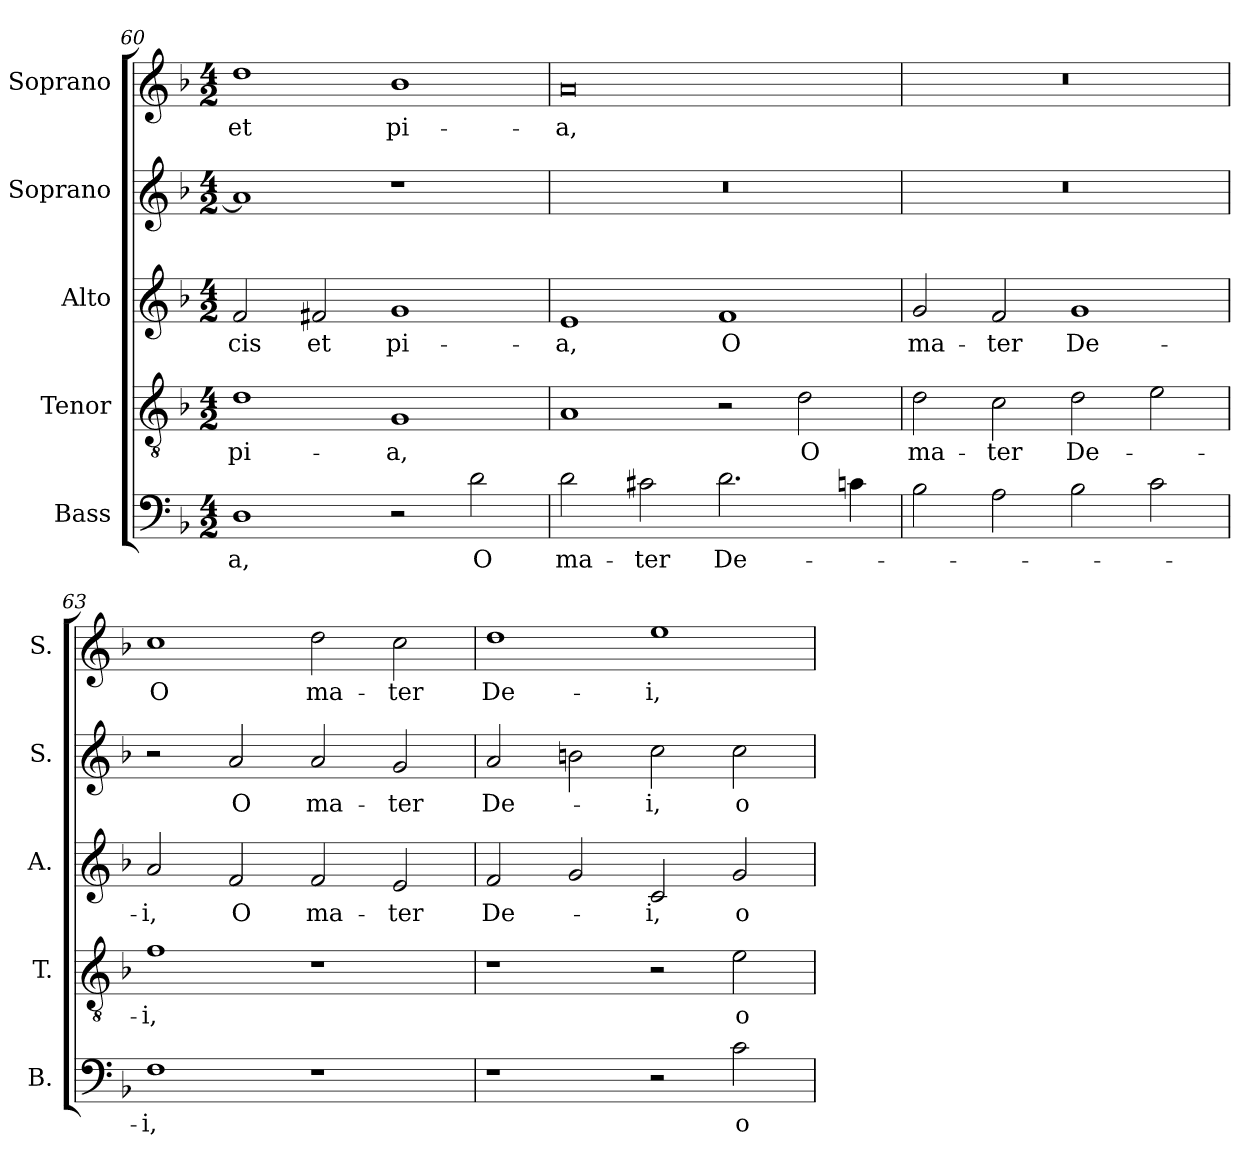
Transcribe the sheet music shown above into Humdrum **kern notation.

**kern	**text	**kern	**text	**kern	**text	**kern	**text	**kern	**text
*part5	*part5	*part4	*part4	*part3	*part3	*part2	*part2	*part1	*part1
*staff5	*staff5	*staff4	*staff4	*staff3	*staff3	*staff2	*staff2	*staff1	*staff1
*I"Bass	*	*I"Tenor	*	*I"Alto	*	*I"Soprano	*	*I"Soprano	*
*I'B.	*	*I'T.	*	*I'A.	*	*I'S.	*	*I'S.	*
*clefF4	*	*clefGv2	*	*clefG2	*	*clefG2	*	*clefG2	*
*	*	*ITrd7c12	*	*	*	*	*	*	*
*k[b-]	*	*k[b-]	*	*k[b-]	*	*k[b-]	*	*k[b-]	*
*F:	*	*F:	*	*F:	*	*F:	*	*F:	*
*M4/2	*	*M4/2	*	*M4/2	*	*M4/2	*	*M4/2	*
=60	=60	=60	=60	=60	=60	=60	=60	=60	=60
!	!LO:LY:b:color=#000000	!	!	!	!	!	!	!	!
!	!	!	!LO:LY:b:color=#000000	!	!	!	!	!	!
!	!	!	!	!	!LO:LY:b:color=#000000	!	!	!	!
!	!	!	!	!	!	!	!	!	!LO:LY:b:color=#000000
1Di	-a,	1Di	pi-	2fi/	-cis	1ai]	.	1ddi	et
!	!	!	!	!	!LO:LY:b:color=#000000	!	!	!	!
.	.	.	.	2f#Xi/	et	.	.	.	.
!	!	!	!LO:LY:b:color=#000000	!	!	!	!	!	!
!	!	!	!	!	!LO:LY:b:color=#000000	!	!	!	!
!	!	!	!	!	!	!	!	!	!LO:LY:b:color=#000000
2r	.	1GGi	-a,	1gi	pi-	1r	.	1b-i	pi-
!	!LO:LY:b:color=#000000	!	!	!	!	!	!	!	!
2di\	O	.	.	.	.	.	.	.	.
=61	=61	=61	=61	=61	=61	=61	=61	=61	=61
!	!LO:LY:b:color=#000000	!	!	!	!	!	!	!	!
!	!	!	!	!	!LO:LY:b:color=#000000	!LO:N:vis=1	!	!	!
!	!	!	!	!	!	!	!	!	!LO:LY:b:color=#000000
2di\	ma-	1AAi	.	1ei	-a,	0r	.	0ai	-a,
!	!LO:LY:b:color=#000000	!	!	!	!	!	!	!	!
2c#Xi\	-ter	.	.	.	.	.	.	.	.
!	!LO:LY:b:color=#000000	!	!	!	!	!	!	!	!
!	!	!	!	!	!LO:LY:b:color=#000000	!	!	!	!
2.di\	De-	2r	.	1fi	O	.	.	.	.
!	!	!	!LO:LY:b:color=#000000	!	!	!	!	!	!
.	.	2Di\	O	.	.	.	.	.	.
4cni\	.	.	.	.	.	.	.	.	.
=62	=62	=62	=62	=62	=62	=62	=62	=62	=62
!	!	!	!LO:LY:b:color=#000000	!	!	!	!	!	!
!	!	!	!	!	!LO:LY:b:color=#000000	!LO:N:vis=1	!	!LO:N:vis=1	!
2B-i\	.	2Di\	ma-	2gi/	ma-	0r	.	0r	.
!	!	!	!LO:LY:b:color=#000000	!	!	!	!	!	!
!	!	!	!	!	!LO:LY:b:color=#000000	!	!	!	!
2Ai\	.	2Ci\	-ter	2fi/	-ter	.	.	.	.
!	!	!	!LO:LY:b:color=#000000	!	!	!	!	!	!
!	!	!	!	!	!LO:LY:b:color=#000000	!	!	!	!
2B-i\	.	2Di\	De-	1gi	De-	.	.	.	.
2ci\	.	2Ei\	.	.	.	.	.	.	.
=63	=63	=63	=63	=63	=63	=63	=63	=63	=63
!	!LO:LY:b:color=#000000	!	!	!	!	!	!	!	!
!	!	!	!LO:LY:b:color=#000000	!	!	!	!	!	!
!	!	!	!	!	!LO:LY:b:color=#000000	!	!	!	!
!	!	!	!	!	!	!	!	!	!LO:LY:b:color=#000000
1Fi	-i,	1Fi	-i,	2ai/	-i,	2r	.	1cci	O
!	!	!	!	!	!LO:LY:b:color=#000000	!	!	!	!
!	!	!	!	!	!	!	!LO:LY:b:color=#000000	!	!
.	.	.	.	2fi/	O	2ai/	O	.	.
!	!	!	!	!	!LO:LY:b:color=#000000	!	!	!	!
!	!	!	!	!	!	!	!LO:LY:b:color=#000000	!	!
!	!	!	!	!	!	!	!	!	!LO:LY:b:color=#000000
1r	.	1r	.	2fi/	ma-	2ai/	ma-	2ddi\	ma-
!	!	!	!	!	!LO:LY:b:color=#000000	!	!	!	!
!	!	!	!	!	!	!	!LO:LY:b:color=#000000	!	!
!	!	!	!	!	!	!	!	!	!LO:LY:b:color=#000000
.	.	.	.	2ei/	-ter	2gi/	-ter	2cci\	-ter
=64	=64	=64	=64	=64	=64	=64	=64	=64	=64
!	!	!	!	!	!LO:LY:b:color=#000000	!	!	!	!
!	!	!	!	!	!	!	!LO:LY:b:color=#000000	!	!
!	!	!	!	!	!	!	!	!	!LO:LY:b:color=#000000
1r	.	1r	.	2fi/	De-	2ai/	De-	1ddi	De-
.	.	.	.	2gi/	.	2bni\	.	.	.
!	!	!	!	!	!LO:LY:b:color=#000000	!	!	!	!
!	!	!	!	!	!	!	!LO:LY:b:color=#000000	!	!
!	!	!	!	!	!	!	!	!	!LO:LY:b:color=#000000
2r	.	2r	.	2ci/	-i,	2cci\	-i,	1eei	-i,
!	!LO:LY:b:color=#000000	!	!	!	!	!	!	!	!
!	!	!	!LO:LY:b:color=#000000	!	!	!	!	!	!
!	!	!	!	!	!LO:LY:b:color=#000000	!	!	!	!
!	!	!	!	!	!	!	!LO:LY:b:color=#000000	!	!
2ci\	o-	2Ei\	o-	2gi/	o-	2cci\	o-	.	.
=	=	=	=	=	=	=	=	=	=
*-	*-	*-	*-	*-	*-	*-	*-	*-	*-
